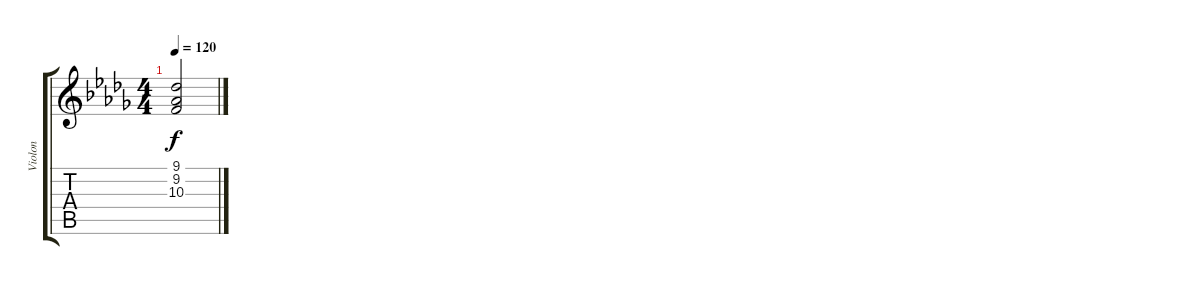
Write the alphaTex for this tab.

\track ("Violon" "Violon") {instrument violin}
\staff {score tabs}
\tuning (E4 B3 G3 D3 A2 E2) {hide}
\ts (4 4)
\tempo 120
\clef g2
\ks bbminor
(9.1 9.2 10.3).2{dy f}
